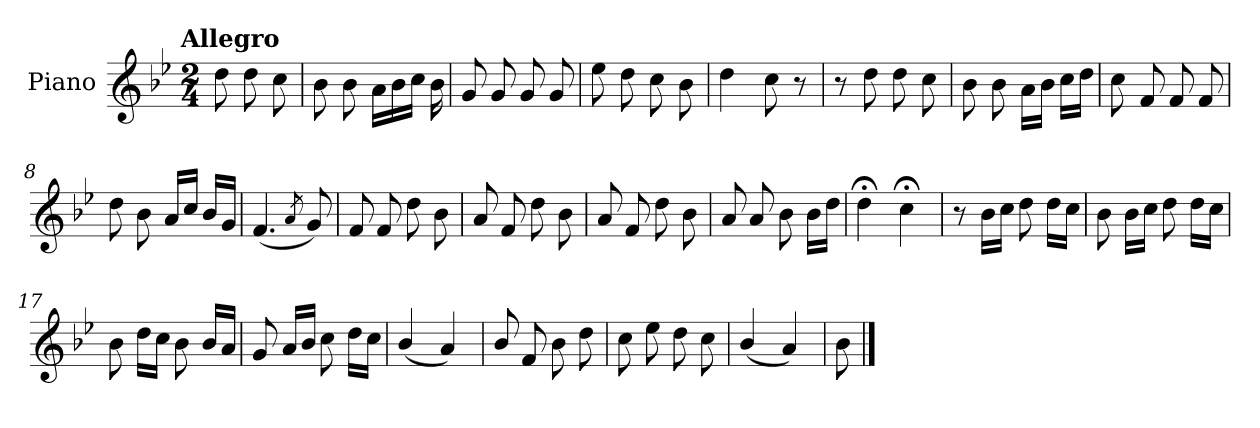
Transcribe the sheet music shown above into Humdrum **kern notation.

**kern
*part1
*staff1
*I"Piano
*I'Pno.
*clefG2
*k[b-e-]
!!LO:TX:omd:t=Allegro
*M2/4
*MM144
=
8dd\
8dd\
8cc\
=1
8b-\
8b-\
16a\LL
16b-\
16cc\JJ
16b-\
=2
8g/
8g/
8g/
8g/
=3
8ee-\
8dd\
8cc\
8b-\
!!LO:LB:g=z
=4
4dd\
8cc\
8r
=5
8r
8dd\
8dd\
8cc\
=6
8b-\
8b-\
16a\LL
16b-\JJ
16cc\LL
16dd\JJ
=7
8cc\
8f/
8f/
8f/
=8
8dd\
8b-\
16a/LL
16cc/JJ
16b-/LL
16g/JJ
!!LO:LB:g=z
=9
(<4.f/
8qa/
8g/)
=10
8f/
8f/
8dd\
8b-\
=11
8a/
8f/
8dd\
8b-\
=12
8a/
8f/
8dd\
8b-\
=13
8a/
8a/
8b-\
16b-\LL
16dd\JJ
!!LO:LB:g=z
=14
4dd;<\
4cc;<\
=15
8r
16b-\LL
16cc\JJ
8dd\
16dd\LL
16cc\JJ
=16
8b-\
16b-\LL
16cc\JJ
8dd\
16dd\LL
16cc\JJ
=17
8b-\
16dd\LL
16cc\JJ
8b-\
16b-/LL
16a/JJ
=18
8g/
16a/LL
16b-/JJ
8cc\
16dd\LL
16cc\JJ
!!LO:LB:g=z
=19
(<4b-/
4a/)
=20
8b-/
8f/
8b-\
8dd\
=21
8cc\
8ee-\
8dd\
8cc\
=22
(<4b-/
4a/)
=23
8b-\
==
*-
